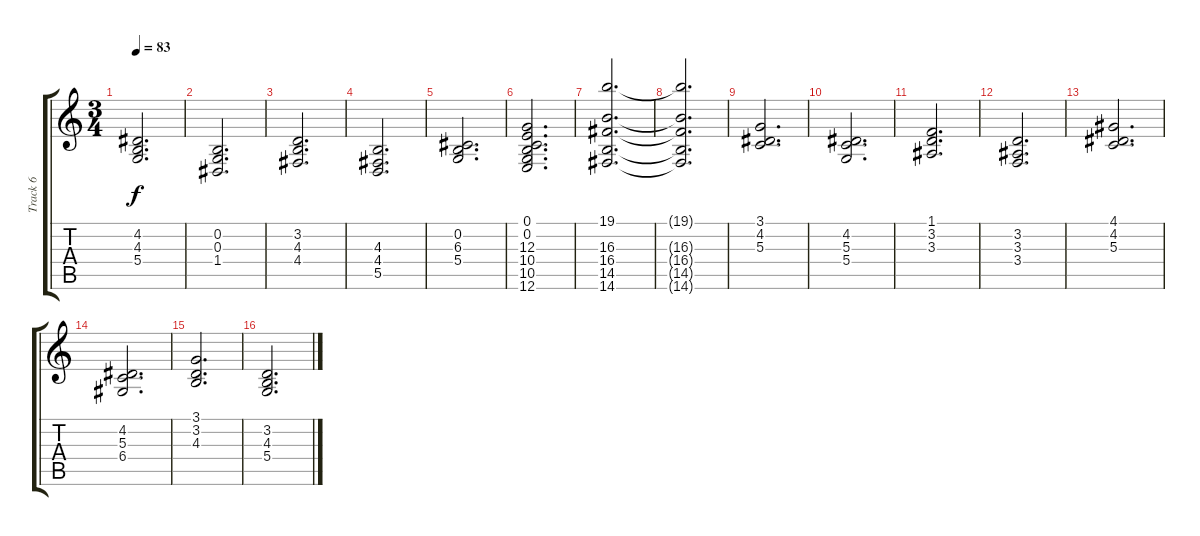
\track ("Track 6" "Track 6") {instrument stringensemble2}
\staff {score tabs}
\tuning (E4 B3 G3 D3 A2 E2) {hide}
\ts (3 4)
\tempo 83
\clef g2
\ks c
(4.2 4.3 5.4).2{d dy f} |
(0.2 0.3 1.4).2{d} |
(3.2 4.3 4.4).2{d} |
(4.3 4.4 5.5).2{d} |
(0.2 6.3 5.4).2{d} |
(0.1 0.2 12.3 10.4 10.5 12.6).2{d} |
(19.1 16.3 16.4 14.5 14.6).2{d} |
(19.1{t} 16.3{t} 16.4{t} 14.5{t} 14.6{t}).2{d} |
(3.1 4.2 5.3).2{d} |
(4.2 5.3 5.4).2{d} |
(1.1 3.2 3.3).2{d} |
(3.2 3.3 3.4).2{d} |
(4.1 4.2 5.3).2{d} |
(4.2 5.3 6.4).2{d} |
(3.1 3.2 4.3).2{d} |
(3.2 4.3 5.4).2{d}
